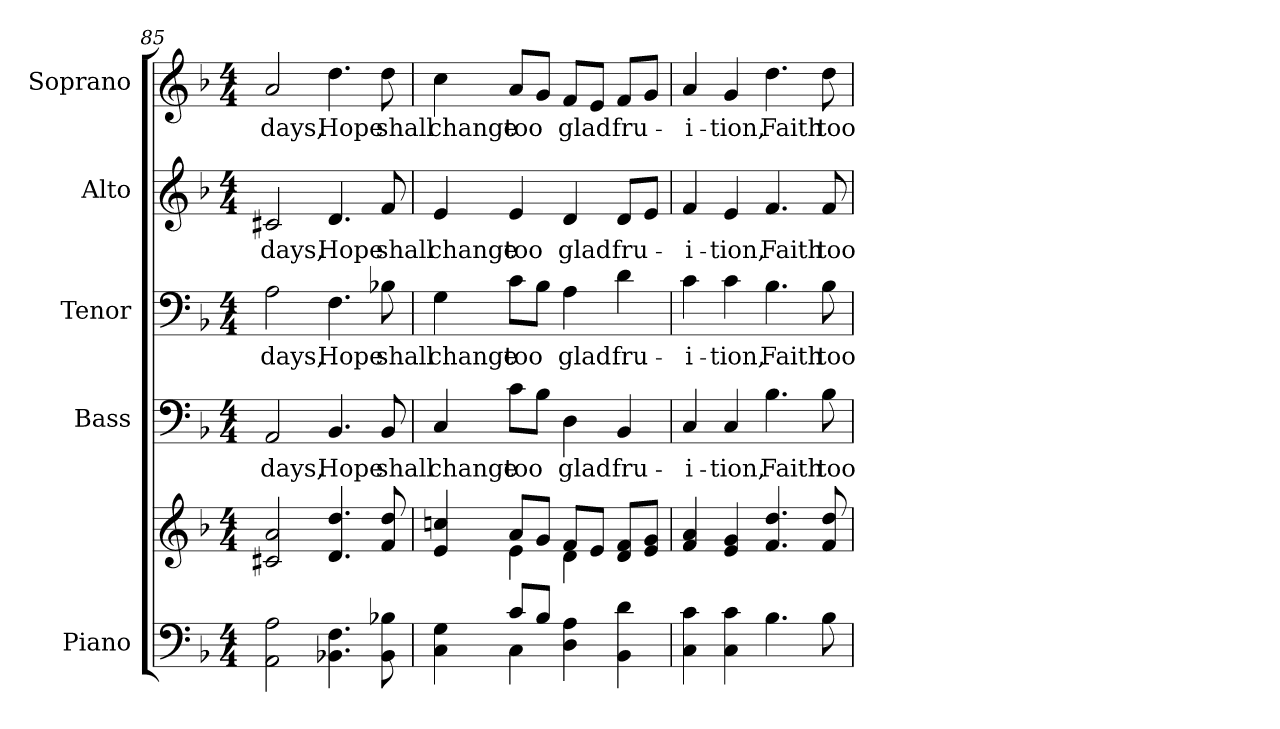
**kern	**kern	**kern	**text	**kern	**text	**kern	**text	**kern	**text
*part5	*part5	*part4	*part4	*part3	*part3	*part2	*part2	*part1	*part1
*staff6	*staff5	*staff4	*staff4	*staff3	*staff3	*staff2	*staff2	*staff1	*staff1
*I"Piano	*	*I"Bass	*	*I"Tenor	*	*I"Alto	*	*I"Soprano	*
*I'Pno.	*	*I'B.	*	*I'T.	*	*I'A.	*	*I'S.	*
!!LO:PB:g=z
*clefF4	*clefG2	*clefF4	*	*clefF4	*	*clefG2	*	*clefG2	*
*k[b-]	*k[b-]	*k[b-]	*	*k[b-]	*	*k[b-]	*	*k[b-]	*
*F:	*F:	*F:	*	*F:	*	*F:	*	*F:	*
*M4/4	*M4/4	*M4/4	*	*M4/4	*	*M4/4	*	*M4/4	*
=85	=85	=85	=85	=85	=85	=85	=85	=85	=85
!	!	!	!LO:LY:b:color=#000000	!	!	!	!	!	!
!	!	!	!	!	!LO:LY:b:color=#000000	!	!	!	!
!	!	!	!	!	!	!	!LO:LY:b:color=#000000	!	!
!	!	!	!	!	!	!	!	!	!LO:LY:b:color=#000000
2AAi\ 2Ai	2c#Xi/ 2ai	2AAi/	days,	2Ai\	days,	2c#Xi/	days,	2ai/	days,
!	!	!	!LO:LY:b:color=#000000	!	!	!	!	!	!
!	!	!	!	!	!LO:LY:b:color=#000000	!	!	!	!
!	!	!	!	!	!	!	!LO:LY:b:color=#000000	!	!
!	!	!	!	!	!	!	!	!	!LO:LY:b:color=#000000
4.BB-Xi\ 4.Fi	4.di/ 4.ddi	4.BB-i/	Hope	4.Fi\	Hope	4.di/	Hope	4.ddi\	Hope
!	!	!	!LO:LY:b:color=#000000	!	!	!	!	!	!
!	!	!	!	!	!LO:LY:b:color=#000000	!	!	!	!
!	!	!	!	!	!	!	!LO:LY:b:color=#000000	!	!
!	!	!	!	!	!	!	!	!	!LO:LY:b:color=#000000
8BB-i\ 8B-Xi	8fi/ 8ddi	8BB-i/	shall	8B-Xi\	shall	8fi/	shall	8ddi\	shall
=86	=86	=86	=86	=86	=86	=86	=86	=86	=86
*^	*^	*	*	*	*	*	*	*	*
!	!	!	!	!	!LO:LY:b:color=#000000	!	!	!	!	!	!
!	!	!	!	!	!	!	!LO:LY:b:color=#000000	!	!	!	!
!	!	!	!	!	!	!	!	!	!LO:LY:b:color=#000000	!	!
!	!	!	!	!	!	!	!	!	!	!	!LO:LY:b:color=#000000
4Ci\ 4Gi	4ryy	4ei/ 4ccni	4ryy	4Ci/	change	4Gi\	change	4ei/	change	4cci\	change
!	!	!	!	!	!LO:LY:b:color=#000000	!	!	!	!	!	!
!	!	!	!	!	!	!	!LO:LY:b:color=#000000	!	!	!	!
!	!	!	!	!	!	!	!	!	!LO:LY:b:color=#000000	!	!
!	!	!	!	!	!	!	!	!	!	!	!LO:LY:b:color=#000000
8ci/L	4Ci\	8ai/L	4ei\	8ci\L	too	8ci\L	too	4ei/	too	8ai/L	too
8B-i/J	.	8gi/J	.	8B-i\J	.	8B-i\J	.	.	.	8gi/J	.
!	!	!	!	!	!LO:LY:b:color=#000000	!	!	!	!	!	!
!	!	!	!	!	!	!	!LO:LY:b:color=#000000	!	!	!	!
!	!	!	!	!	!	!	!	!	!LO:LY:b:color=#000000	!	!
!	!	!	!	!	!	!	!	!	!	!	!LO:LY:b:color=#000000
4Di\ 4Ai	2ryy	8fi/L	4di\	4Di\	glad	4Ai\	glad	4di/	glad	8fi/L	glad
.	.	8ei/J	.	.	.	.	.	.	.	8ei/J	.
!	!	!	!	!	!LO:LY:b:color=#000000	!	!	!	!	!	!
!	!	!	!	!	!	!	!LO:LY:b:color=#000000	!	!	!	!
!	!	!	!	!	!	!	!	!	!LO:LY:b:color=#000000	!	!
!	!	!	!	!	!	!	!	!	!	!	!LO:LY:b:color=#000000
4BB-i\ 4di	.	8di/ 8fiL	4ryy	4BB-i/	fru-	4di\	fru-	8di/L	fru-	8fi/L	fru-
.	.	8ei/ 8giJ	.	.	.	.	.	8ei/J	.	8gi/J	.
*v	*v	*	*	*	*	*	*	*	*	*	*
*	*v	*v	*	*	*	*	*	*	*	*
!!LO:PB:g=z
=87	=87	=87	=87	=87	=87	=87	=87	=87	=87
!	!	!	!LO:LY:b:color=#000000	!	!	!	!	!	!
!	!	!	!	!	!LO:LY:b:color=#000000	!	!	!	!
!	!	!	!	!	!	!	!LO:LY:b:color=#000000	!	!
!	!	!	!	!	!	!	!	!	!LO:LY:b:color=#000000
4Ci\ 4ci	4fi/ 4ai	4Ci/	-i-	4ci\	-i-	4fi/	-i-	4ai/	-i-
!	!	!	!LO:LY:b:color=#000000	!	!	!	!	!	!
!	!	!	!	!	!LO:LY:b:color=#000000	!	!	!	!
!	!	!	!	!	!	!	!LO:LY:b:color=#000000	!	!
!	!	!	!	!	!	!	!	!	!LO:LY:b:color=#000000
4Ci\ 4ci	4ei/ 4gi	4Ci/	-tion,	4ci\	-tion,	4ei/	-tion,	4gi/	-tion,
!	!	!	!LO:LY:b:color=#000000	!	!	!	!	!	!
!	!	!	!	!	!LO:LY:b:color=#000000	!	!	!	!
!	!	!	!	!	!	!	!LO:LY:b:color=#000000	!	!
!	!	!	!	!	!	!	!	!	!LO:LY:b:color=#000000
4.B-i\	4.fi/ 4.ddi	4.B-i\	Faith	4.B-i\	Faith	4.fi/	Faith	4.ddi\	Faith
!	!	!	!LO:LY:b:color=#000000	!	!	!	!	!	!
!	!	!	!	!	!LO:LY:b:color=#000000	!	!	!	!
!	!	!	!	!	!	!	!LO:LY:b:color=#000000	!	!
!	!	!	!	!	!	!	!	!	!LO:LY:b:color=#000000
8B-i\	8fi/ 8ddi	8B-i\	too	8B-i\	too	8fi/	too	8ddi\	too
=	=	=	=	=	=	=	=	=	=
*-	*-	*-	*-	*-	*-	*-	*-	*-	*-
